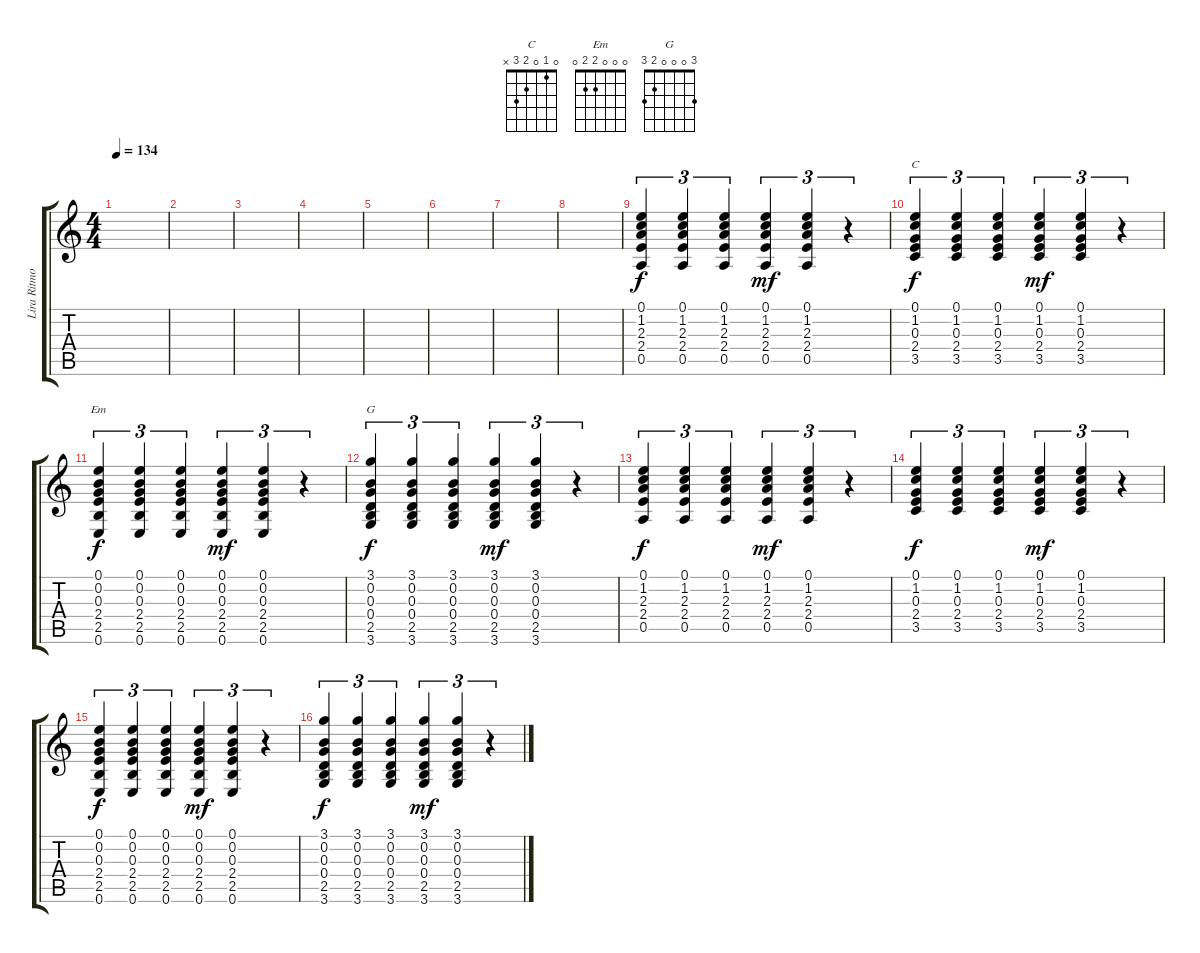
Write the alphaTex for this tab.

\track ("Lira Ritmo" "Lira Ritmo") {instrument distortionguitar}
\staff {score tabs}
\tuning (E4 B3 G3 D3 A2 E2) {hide}
\chord ("C" 0 1 0 2 3 x)
\chord ("Em" 0 0 0 2 2 0)
\chord ("G" 3 0 0 0 2 3)
\ts (4 4)
\tempo 134
\clef g2
\ks c
|
|
|
|
|
|
|
|
(0.1 1.2 2.3 2.4 0.5).4{tu (3 2)} (0.1 1.2 2.3 2.4 0.5).4{tu (3 2)} (0.1 1.2 2.3 2.4 0.5).4{tu (3 2)} (0.1 1.2 2.3 2.4 0.5).4{tu (3 2) dy mf} (0.1 1.2 2.3 2.4 0.5).4{tu (3 2)} r.4{tu (3 2)} |
(0.1 1.2 0.3 2.4 3.5).4{tu (3 2) ch "C" dy f} (0.1 1.2 0.3 2.4 3.5).4{tu (3 2)} (0.1 1.2 0.3 2.4 3.5).4{tu (3 2)} (0.1 1.2 0.3 2.4 3.5).4{tu (3 2) dy mf} (0.1 1.2 0.3 2.4 3.5).4{tu (3 2)} r.4{tu (3 2)} |
(0.1 0.2 0.3 2.4 2.5 0.6).4{tu (3 2) ch "Em" dy f} (0.1 0.2 0.3 2.4 2.5 0.6).4{tu (3 2)} (0.1 0.2 0.3 2.4 2.5 0.6).4{tu (3 2)} (0.1 0.2 0.3 2.4 2.5 0.6).4{tu (3 2) dy mf} (0.1 0.2 0.3 2.4 2.5 0.6).4{tu (3 2)} r.4{tu (3 2)} |
(3.1 0.2 0.3 0.4 2.5 3.6).4{tu (3 2) ch "G" dy f} (3.1 0.2 0.3 0.4 2.5 3.6).4{tu (3 2)} (3.1 0.2 0.3 0.4 2.5 3.6).4{tu (3 2)} (3.1 0.2 0.3 0.4 2.5 3.6).4{tu (3 2) dy mf} (3.1 0.2 0.3 0.4 2.5 3.6).4{tu (3 2)} r.4{tu (3 2)} |
(0.1 1.2 2.3 2.4 0.5).4{tu (3 2) dy f} (0.1 1.2 2.3 2.4 0.5).4{tu (3 2)} (0.1 1.2 2.3 2.4 0.5).4{tu (3 2)} (0.1 1.2 2.3 2.4 0.5).4{tu (3 2) dy mf} (0.1 1.2 2.3 2.4 0.5).4{tu (3 2)} r.4{tu (3 2)} |
(0.1 1.2 0.3 2.4 3.5).4{tu (3 2) dy f} (0.1 1.2 0.3 2.4 3.5).4{tu (3 2)} (0.1 1.2 0.3 2.4 3.5).4{tu (3 2)} (0.1 1.2 0.3 2.4 3.5).4{tu (3 2) dy mf} (0.1 1.2 0.3 2.4 3.5).4{tu (3 2)} r.4{tu (3 2)} |
(0.1 0.2 0.3 2.4 2.5 0.6).4{tu (3 2) dy f} (0.1 0.2 0.3 2.4 2.5 0.6).4{tu (3 2)} (0.1 0.2 0.3 2.4 2.5 0.6).4{tu (3 2)} (0.1 0.2 0.3 2.4 2.5 0.6).4{tu (3 2) dy mf} (0.1 0.2 0.3 2.4 2.5 0.6).4{tu (3 2)} r.4{tu (3 2)} |
(3.1 0.2 0.3 0.4 2.5 3.6).4{tu (3 2) dy f} (3.1 0.2 0.3 0.4 2.5 3.6).4{tu (3 2)} (3.1 0.2 0.3 0.4 2.5 3.6).4{tu (3 2)} (3.1 0.2 0.3 0.4 2.5 3.6).4{tu (3 2) dy mf} (3.1 0.2 0.3 0.4 2.5 3.6).4{tu (3 2)} r.4{tu (3 2)}
